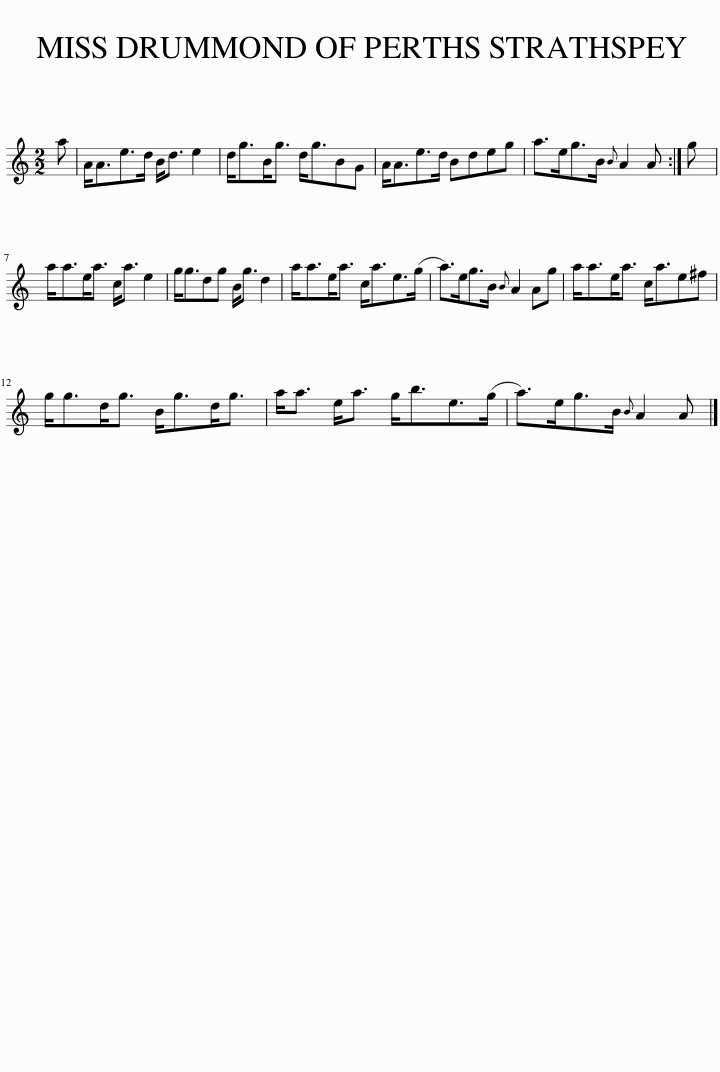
X:1
L:1/8
M:2/2
I:linebreak $
K:C
V:1 treble
V:1
 a | A<Ae>d B<d e2 | d<gB<g d<gBG | A<Ae>d Bdeg | a>eg>B{B} A2 A :| %5
 g |$ a<ae<a c<a e2 | g<gdg B<g d2 | a<ae<a c<ae>(g | a>)eg>B{B} A2 Ag | %10
 a<ae<a c<ae^f |$ g<gd<g B<gd<g | a<a e<a g<be>(g | a>)eg>B{B} A2 A |] %14
